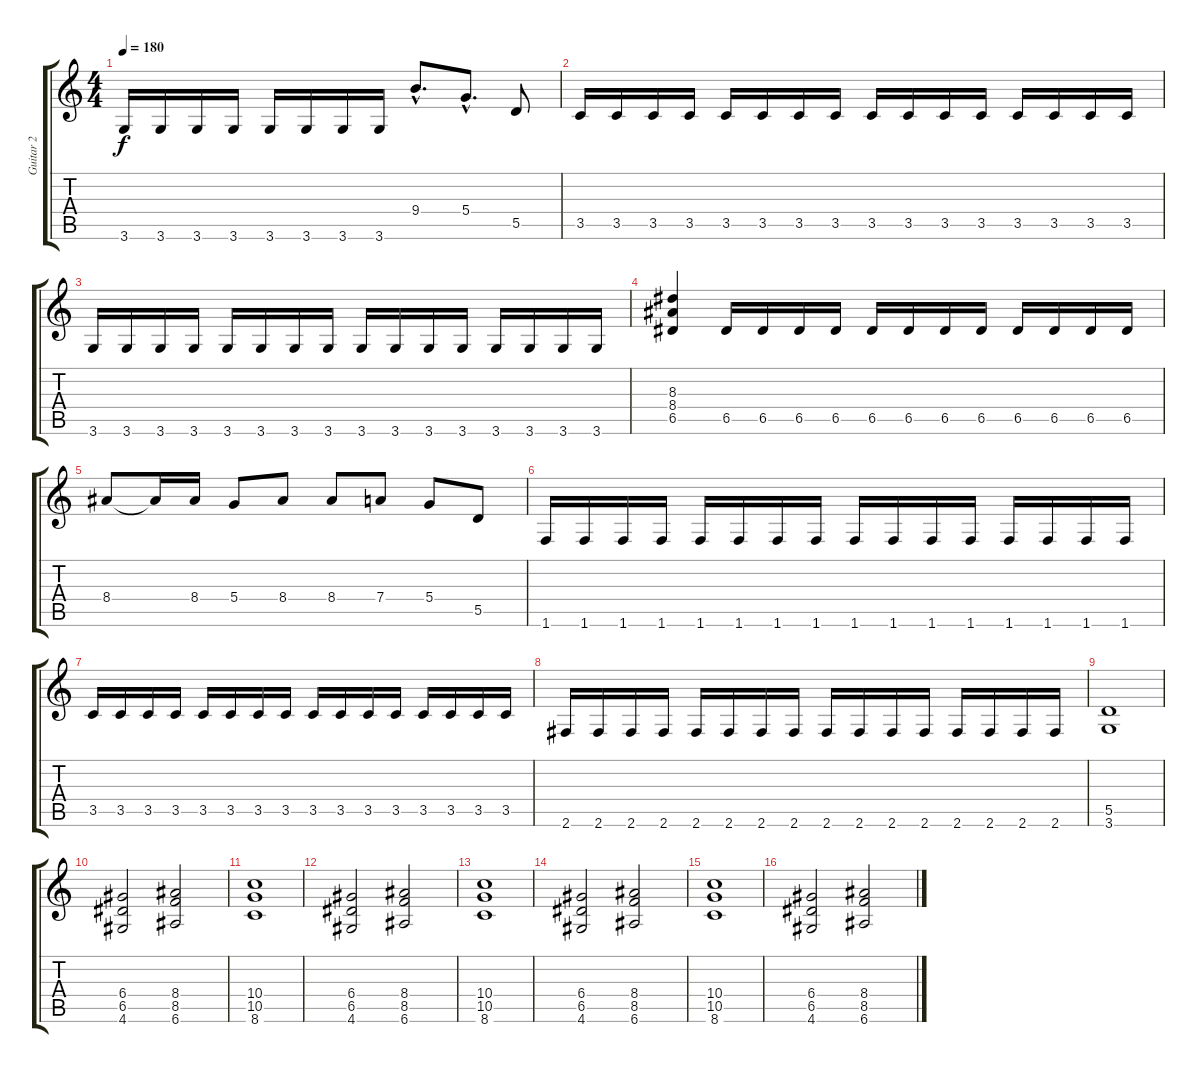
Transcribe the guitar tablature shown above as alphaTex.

\track ("Guitar 2" "Guitar 2") {instrument distortionguitar}
\staff {score tabs}
\tuning (E4 B3 G3 D3 A2 E2) {hide}
\ts (4 4)
\tempo 180
\clef g2
\ks c
3.6.16{dy f} 3.6.16 3.6.16 3.6.16 3.6.16 3.6.16 3.6.16 3.6.16 9.4{hac}.8{d} 5.4{hac}.8{d} 5.5.8 |
3.5.16 3.5.16 3.5.16 3.5.16 3.5.16 3.5.16 3.5.16 3.5.16 3.5.16 3.5.16 3.5.16 3.5.16 3.5.16 3.5.16 3.5.16 3.5.16 |
3.6.16 3.6.16 3.6.16 3.6.16 3.6.16 3.6.16 3.6.16 3.6.16 3.6.16 3.6.16 3.6.16 3.6.16 3.6.16 3.6.16 3.6.16 3.6.16 |
(8.3 8.4 6.5).4 6.5.16 6.5.16 6.5.16 6.5.16 6.5.16 6.5.16 6.5.16 6.5.16 6.5.16 6.5.16 6.5.16 6.5.16 |
8.4.8 8.4{t}.16 8.4.16 5.4.8 8.4.8 8.4.8 7.4.8 5.4.8 5.5.8 |
1.6.16 1.6.16 1.6.16 1.6.16 1.6.16 1.6.16 1.6.16 1.6.16 1.6.16 1.6.16 1.6.16 1.6.16 1.6.16 1.6.16 1.6.16 1.6.16 |
3.5.16 3.5.16 3.5.16 3.5.16 3.5.16 3.5.16 3.5.16 3.5.16 3.5.16 3.5.16 3.5.16 3.5.16 3.5.16 3.5.16 3.5.16 3.5.16 |
2.6.16 2.6.16 2.6.16 2.6.16 2.6.16 2.6.16 2.6.16 2.6.16 2.6.16 2.6.16 2.6.16 2.6.16 2.6.16 2.6.16 2.6.16 2.6.16 |
(5.5 3.6).1 |
(6.4 6.5 4.6).2 (8.4 8.5 6.6).2 |
(10.4 10.5 8.6).1 |
(6.4 6.5 4.6).2 (8.4 8.5 6.6).2 |
(10.4 10.5 8.6).1 |
(6.4 6.5 4.6).2 (8.4 8.5 6.6).2 |
(10.4 10.5 8.6).1 |
(6.4 6.5 4.6).2 (8.4 8.5 6.6).2
